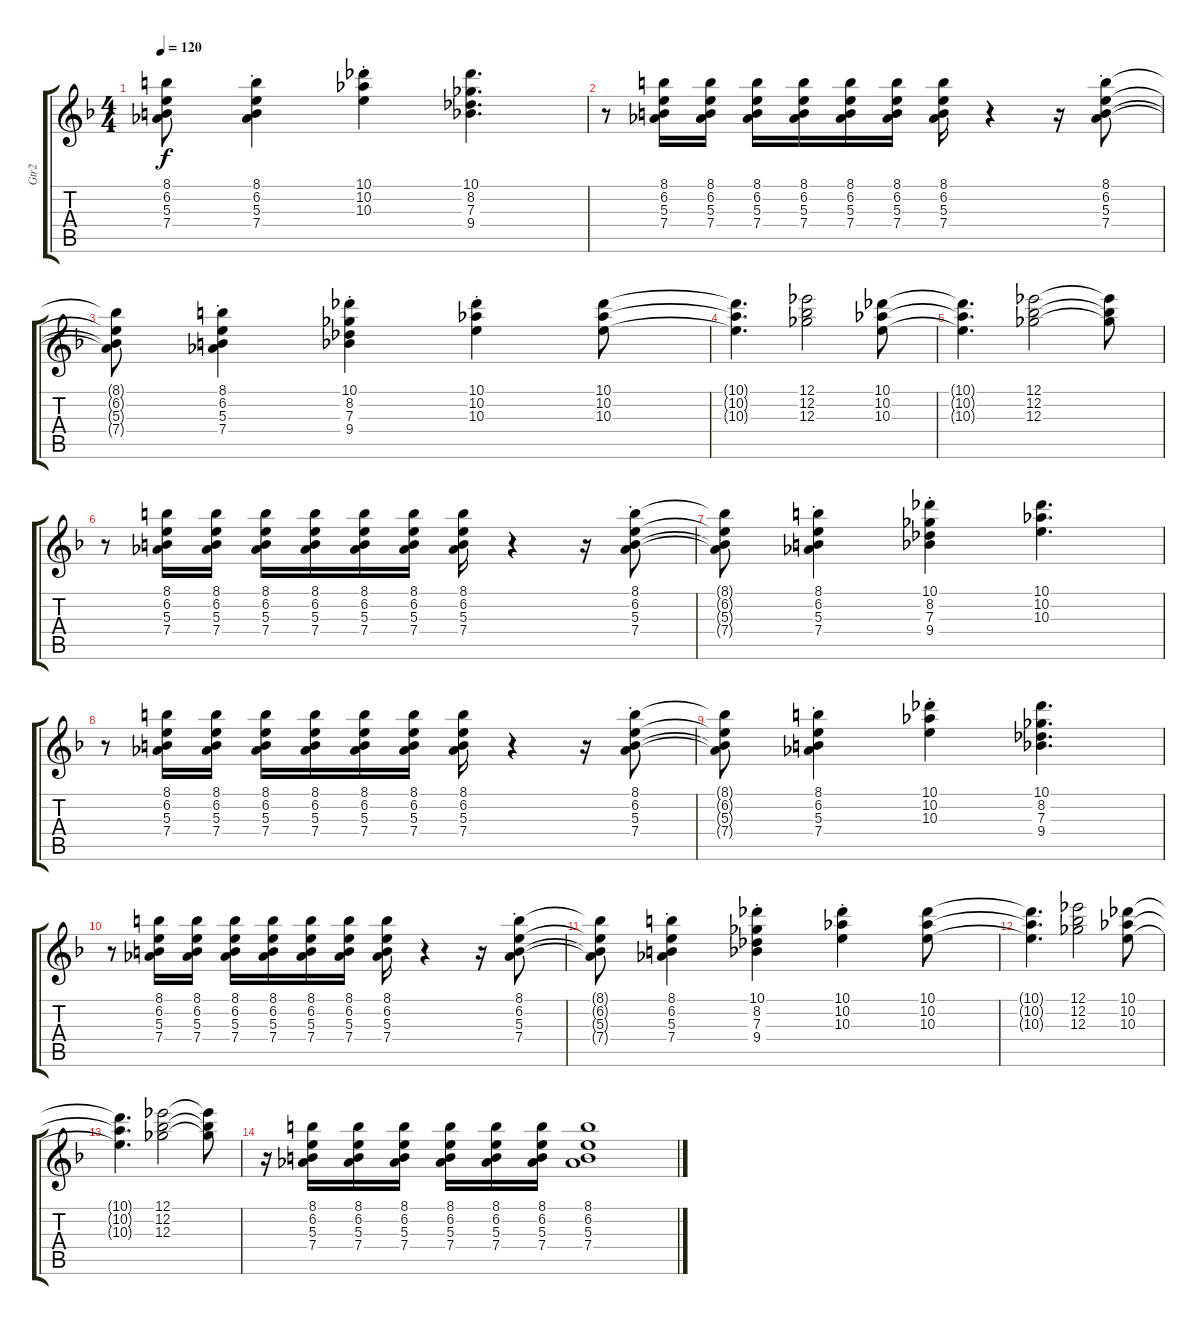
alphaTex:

\track ("Gtr2" "Gtr2") {instrument distortionguitar}
\staff {score tabs}
\tuning (Eb4 Bb3 Gb3 Db3 Ab2 Eb2) {hide}
\ts (4 4)
\tempo 120
\clef g2
\ks f
(8.1{t} 6.2{t} 5.3{t} 7.4{t}).8{dy f} (8.1{st} 6.2{st} 5.3{st} 7.4{st}).4 (10.1{st} 10.2{st} 10.3{st}).4 (10.1 8.2 7.3 9.4).4{d} |
r.8 (8.1 6.2 5.3 7.4).16 (8.1 6.2 5.3 7.4).16 (8.1 6.2 5.3 7.4).16 (8.1 6.2 5.3 7.4).16 (8.1 6.2 5.3 7.4).16 (8.1 6.2 5.3 7.4).16 (8.1 6.2 5.3 7.4).16 r.4 r.16 (8.1{st} 6.2{st} 5.3{st} 7.4{st}).8 |
(8.1{t} 6.2{t} 5.3{t} 7.4{t}).8 (8.1{st} 6.2{st} 5.3{st} 7.4{st}).4 (10.1{st} 8.2{st} 7.3{st} 9.4{st}).4 (10.1{st} 10.2{st} 10.3{st}).4 (10.1 10.2 10.3).8 |
(10.1{t} 10.2{t} 10.3{t}).4{d} (12.1 12.2 12.3).2 (10.1 10.2 10.3).8 |
(10.1{t} 10.2{t} 10.3{t}).4{d} (12.1 12.2 12.3).2 (12.1{t} 12.2{t} 12.3{t}).8 |
r.8 (8.1 6.2 5.3 7.4).16 (8.1 6.2 5.3 7.4).16 (8.1 6.2 5.3 7.4).16 (8.1 6.2 5.3 7.4).16 (8.1 6.2 5.3 7.4).16 (8.1 6.2 5.3 7.4).16 (8.1 6.2 5.3 7.4).16 r.4 r.16 (8.1{st} 6.2{st} 5.3{st} 7.4{st}).8 |
(8.1{t} 6.2{t} 5.3{t} 7.4{t}).8 (8.1{st} 6.2{st} 5.3{st} 7.4{st}).4 (10.1{st} 8.2{st} 7.3{st} 9.4{st}).4 (10.1 10.2 10.3).4{d} |
r.8 (8.1 6.2 5.3 7.4).16 (8.1 6.2 5.3 7.4).16 (8.1 6.2 5.3 7.4).16 (8.1 6.2 5.3 7.4).16 (8.1 6.2 5.3 7.4).16 (8.1 6.2 5.3 7.4).16 (8.1 6.2 5.3 7.4).16 r.4 r.16 (8.1{st} 6.2{st} 5.3{st} 7.4{st}).8 |
(8.1{t} 6.2{t} 5.3{t} 7.4{t}).8 (8.1{st} 6.2{st} 5.3{st} 7.4{st}).4 (10.1{st} 10.2{st} 10.3{st}).4 (10.1 8.2 7.3 9.4).4{d} |
r.8 (8.1 6.2 5.3 7.4).16 (8.1 6.2 5.3 7.4).16 (8.1 6.2 5.3 7.4).16 (8.1 6.2 5.3 7.4).16 (8.1 6.2 5.3 7.4).16 (8.1 6.2 5.3 7.4).16 (8.1 6.2 5.3 7.4).16 r.4 r.16 (8.1{st} 6.2{st} 5.3{st} 7.4{st}).8 |
(8.1{t} 6.2{t} 5.3{t} 7.4{t}).8 (8.1{st} 6.2{st} 5.3{st} 7.4{st}).4 (10.1{st} 8.2{st} 7.3{st} 9.4{st}).4 (10.1{st} 10.2{st} 10.3{st}).4 (10.1 10.2 10.3).8 |
(10.1{t} 10.2{t} 10.3{t}).4{d} (12.1 12.2 12.3).2 (10.1 10.2 10.3).8 |
(10.1{t} 10.2{t} 10.3{t}).4{d} (12.1 12.2 12.3).2 (12.1{t} 12.2{t} 12.3{t}).8 |
r.16 (8.1 6.2 5.3 7.4).16 (8.1 6.2 5.3 7.4).16 (8.1 6.2 5.3 7.4).16 (8.1 6.2 5.3 7.4).16 (8.1 6.2 5.3 7.4).16 (8.1 6.2 5.3 7.4).16 (8.1 6.2 5.3 7.4).1
